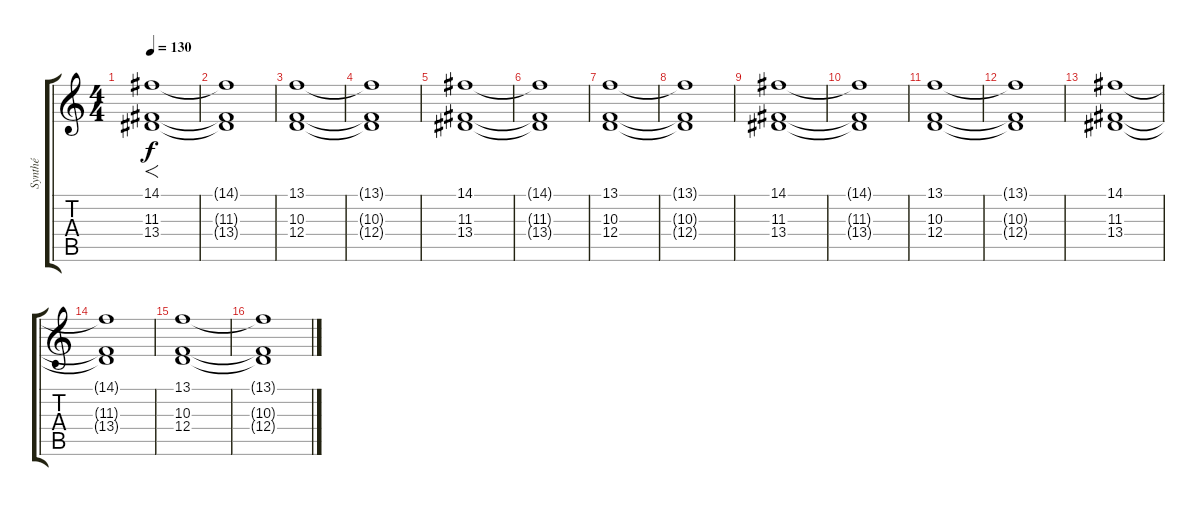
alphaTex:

\track ("Synthé" "Synthé") {instrument pad2warm}
\staff {score tabs}
\tuning (E4 B3 G3 D3 A2 E2) {hide}
\ts (4 4)
\tempo 130
\clef g2
\ks c
(14.1 11.3 13.4).1{f dy f instrument pad2warm} |
(14.1{t} 11.3{t} 13.4{t}).1 |
(13.1 10.3 12.4).1 |
(13.1{t} 10.3{t} 12.4{t}).1 |
(14.1 11.3 13.4).1 |
(14.1{t} 11.3{t} 13.4{t}).1 |
(13.1 10.3 12.4).1 |
(13.1{t} 10.3{t} 12.4{t}).1 |
(14.1 11.3 13.4).1 |
(14.1{t} 11.3{t} 13.4{t}).1 |
(13.1 10.3 12.4).1 |
(13.1{t} 10.3{t} 12.4{t}).1 |
(14.1 11.3 13.4).1 |
(14.1{t} 11.3{t} 13.4{t}).1 |
(13.1 10.3 12.4).1 |
(13.1{t} 10.3{t} 12.4{t}).1
